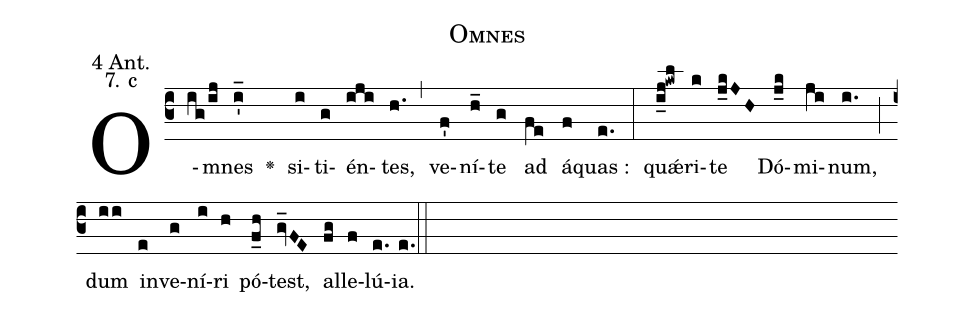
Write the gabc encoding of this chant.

name: Omnes;
office-part: 4 Antiphon;
mode: 7c;
annotation: 4 Ant.;
annotation: 7. c;
def-m1:}{\greseteolcustos{manual}{;
def-m2:\ifx\breakbeforeEuouae\undefined\else;
def-m3:\fi}\ifx\noeuouae\undefined\def\noeuouae{F}\fi\if\noeuouae F{;
def-m4:}\fi;
%%
% The syntax in this part is called gabc. Please refer to http://home.gna.org/gregorio/gabc/#basis

(c3)O(ig/ij)mnes(i'_) <v>\greheightstar</v>()
si(i)ti(g)én(iji)tes,(h.) (,)
ve(f')ní(h_)te(g) ad(fe) á(f)quas :(e.) (:)
qu<sp>'ae</sp>(i_j!kwl)ri(k)te(j_kJH) Dó(j_k)mi(ji)num,(i.) (;)
dum(ii) in(e)ve(g)ní(i)ri(h) pó(f_h)test,(gv_FE) al(fg)le(f)lú(e.[em1])ia.(e.) (::[em2]z[em3])

E(i) u(i) o(j) u(i) a(h) e.(gh..) (::[em4])
